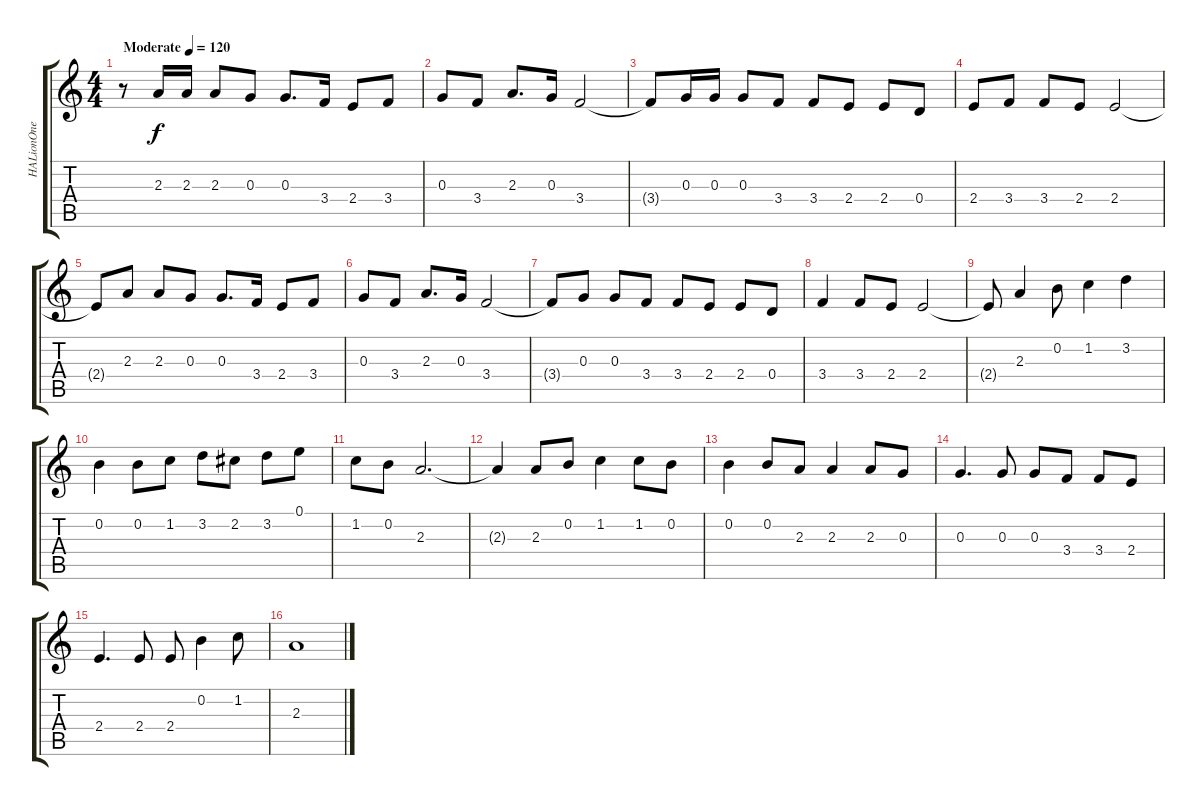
\track ("HALionOne 01" "HALionOne ") {instrument acousticguitarsteel}
\staff {score tabs}
\tuning (E4 B3 G3 D3 A2 E2) {hide}
\ts (4 4)
\tempo (120 "Moderate")
\clef g2
\ks c
r.8{dy f instrument acousticguitarsteel} 2.3.16 2.3.16 2.3.8 0.3.8 0.3.8{d} 3.4.16 2.4.8 3.4.8 |
0.3.8 3.4.8 2.3.8{d} 0.3.16 3.4.2 |
3.4{t}.8 0.3.16 0.3.16 0.3.8 3.4.8 3.4.8 2.4.8 2.4.8 0.4.8 |
2.4.8 3.4.8 3.4.8 2.4.8 2.4.2 |
2.4{t}.8 2.3.8 2.3.8 0.3.8 0.3.8{d} 3.4.16 2.4.8 3.4.8 |
0.3.8 3.4.8 2.3.8{d} 0.3.16 3.4.2 |
3.4{t}.8 0.3.8 0.3.8 3.4.8 3.4.8 2.4.8 2.4.8 0.4.8 |
3.4.4 3.4.8 2.4.8 2.4.2 |
2.4{t}.8 2.3.4 0.2.8 1.2.4 3.2.4 |
0.2.4 0.2.8 1.2.8 3.2.8 2.2.8 3.2.8 0.1.8 |
1.2.8 0.2.8 2.3.2{d} |
2.3{t}.4 2.3.8 0.2.8 1.2.4 1.2.8 0.2.8 |
0.2.4 0.2.8 2.3.8 2.3.4 2.3.8 0.3.8 |
0.3.4{d} 0.3.8 0.3.8 3.4.8 3.4.8 2.4.8 |
2.4.4{d} 2.4.8 2.4.8 0.2.4 1.2.8 |
2.3.1
